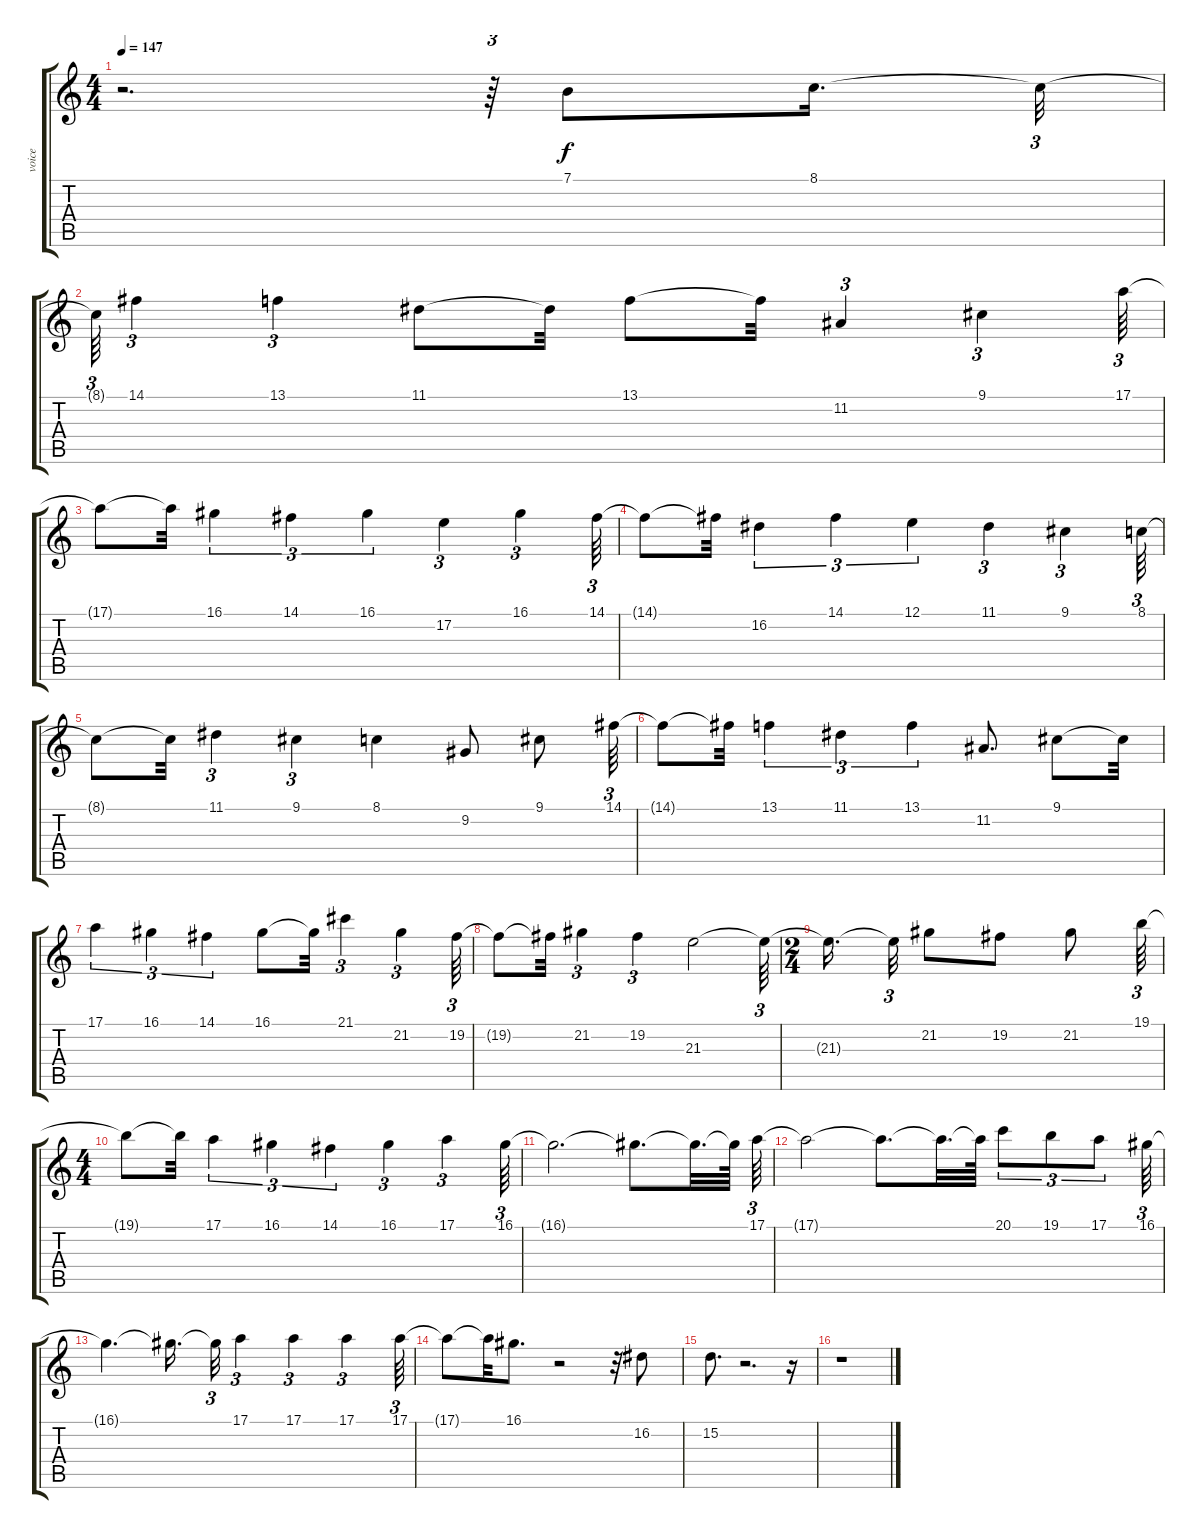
\track ("voice" "voice") {instrument lead6voice}
\staff {score tabs}
\tuning (E4 B3 G3 D3 A2 E2) {hide}
\ts (4 4)
\tempo 147
\clef g2
\ks c
r.2{d dy f} r.64{tu (3 2)} 7.1.8 8.1.16{d} 8.1{t}.32{tu (3 2)} |
8.1{t}.64{tu (3 2)} 14.1.4{tu (3 2)} 13.1.4{tu (3 2)} 11.1.8 11.1{t}.32 13.1.8 13.1{t}.32 11.2.4{tu (3 2)} 9.1.4{tu (3 2)} 17.1.64{tu (3 2)} |
17.1{t}.8 17.1{t}.32 16.1.4{tu (3 2)} 14.1.4{tu (3 2)} 16.1.4{tu (3 2)} 17.2.4{tu (3 2)} 16.1.4{tu (3 2)} 14.1.64{tu (3 2)} |
14.1{t}.8 14.1{t}.32 16.2.4{tu (3 2)} 14.1.4{tu (3 2)} 12.1.4{tu (3 2)} 11.1.4{tu (3 2)} 9.1.4{tu (3 2)} 8.1.64{tu (3 2)} |
8.1{t}.8 8.1{t}.32 11.1.4{tu (3 2)} 9.1.4{tu (3 2)} 8.1.4 9.2.8 9.1.8 14.1.64{tu (3 2)} |
14.1{t}.8 14.1{t}.32 13.1.4{tu (3 2)} 11.1.4{tu (3 2)} 13.1.4{tu (3 2)} 11.2.8{d} 9.1.8 9.1{t}.32 |
17.1.4{tu (3 2)} 16.1.4{tu (3 2)} 14.1.4{tu (3 2)} 16.1.8 16.1{t}.32 21.1.4{tu (3 2)} 21.2.4{tu (3 2)} 19.2.64{tu (3 2)} |
19.2{t}.8 19.2{t}.32 21.2.4{tu (3 2)} 19.2.4{tu (3 2)} 21.3.2 21.3{t}.64{tu (3 2)} |
\ts (2 4)
21.3{t}.16{d} 21.3{t}.32{tu (3 2)} 21.2.8 19.2.8 21.2.8 19.1.64{tu (3 2)} |
\ts (4 4)
19.1{t}.8 19.1{t}.32 17.1.4{tu (3 2)} 16.1.4{tu (3 2)} 14.1.4{tu (3 2)} 16.1.4{tu (3 2)} 17.1.4{tu (3 2)} 16.1.64{tu (3 2)} |
16.1{t}.2{d} 16.1{t}.8{d} 16.1{t}.32{d} 16.1{t}.64 17.1.64{tu (3 2)} |
17.1{t}.2 17.1{t}.8{d} 17.1{t}.32{d} 17.1{t}.64 20.1.8{tu (3 2)} 19.1.8{tu (3 2)} 17.1.8{tu (3 2)} 16.1.64{tu (3 2)} |
16.1{t}.4{d} 16.1{t}.16{d} 16.1{t}.32{tu (3 2)} 17.1.4{tu (3 2)} 17.1.4{tu (3 2)} 17.1.4{tu (3 2)} 17.1.64{tu (3 2)} |
17.1{t}.8 17.1{t}.32 16.1.8{d} r.2 r.32 16.2.8 |
15.2.8{d} r.2{d} r.16 |
r.1
